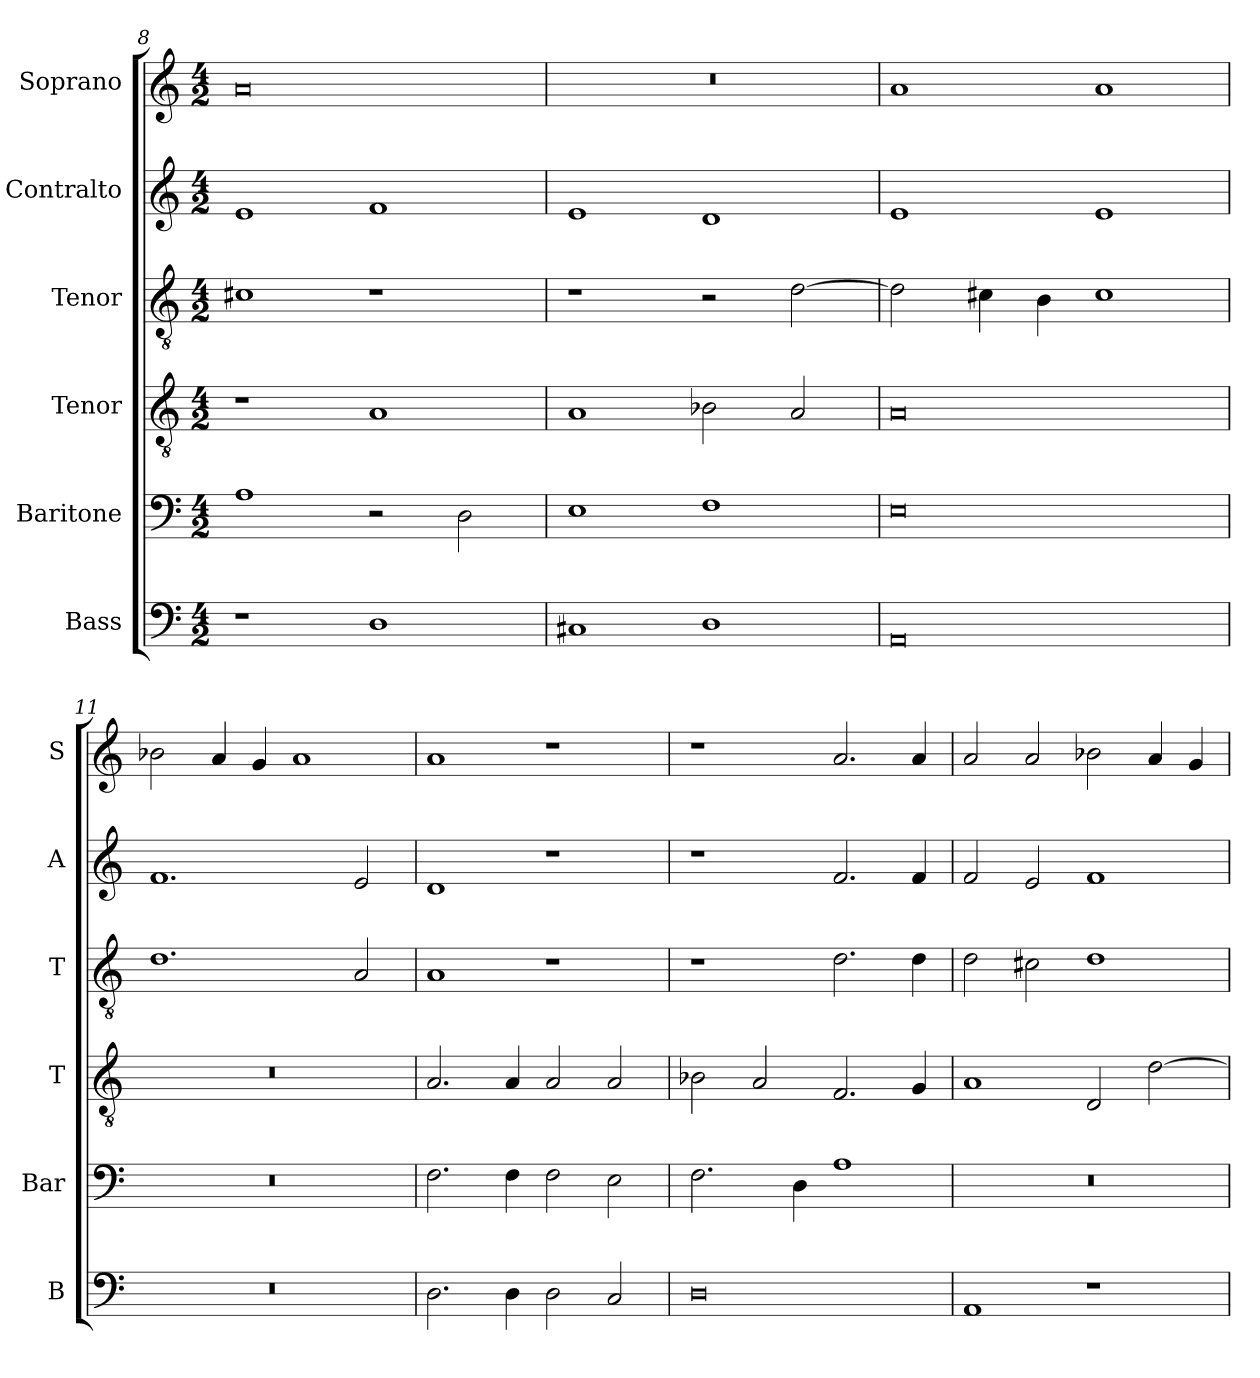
**kern	**kern	**kern	**kern	**kern	**kern
*part6	*part5	*part4	*part3	*part2	*part1
*staff6	*staff5	*staff4	*staff3	*staff2	*staff1
*I"Bass	*I"Baritone	*I"Tenor	*I"Tenor	*I"Contralto	*I"Soprano
*I'B	*I'Bar	*I'T	*I'T	*I'A	*I'S
*clefF4	*clefF4	*clefGv2	*clefGv2	*clefG2	*clefG2
*k[]	*k[]	*k[]	*k[]	*k[]	*k[]
*E:phr	*E:phr	*E:phr	*E:phr	*E:phr	*E:phr
*M4/2	*M4/2	*M4/2	*M4/2	*M4/2	*M4/2
=8	=8	=8	=8	=8	=8
1r	1A	1r	1c#X	1e	0a
1D	2r	1A	1r	1f	.
.	2D	.	.	.	.
=9	=9	=9	=9	=9	=9
1C#X	1E	1A	1r	1e	0r
1D	1F	2B-X	2r	1d	.
.	.	2A	[2d	.	.
=10	=10	=10	=10	=10	=10
0AA	0E	0A	2d]	1e	1a
.	.	.	4c#X	.	.
.	.	.	4B	.	.
.	.	.	1c#	1e	1a
=11	=11	=11	=11	=11	=11
0r	0r	0r	1.d	1.f	2b-X
.	.	.	.	.	4a
.	.	.	.	.	4g
.	.	.	.	.	1a
.	.	.	2A	2e	.
=12	=12	=12	=12	=12	=12
2.D	2.F	2.A	1A	1d	1a
4D	4F	4A	.	.	.
2D	2F	2A	1r	1r	1r
2C	2E	2A	.	.	.
=13	=13	=13	=13	=13	=13
0D	2.F	2B-X	1r	1r	1r
.	.	2A	.	.	.
.	4D	.	.	.	.
.	1A	2.F	2.d	2.f	2.a
.	.	4G	4d	4f	4a
=14	=14	=14	=14	=14	=14
1AA	0r	1A	2d	2f	2a
.	.	.	2c#X	2e	2a
1r	.	2D	1d	1f	2b-X
.	.	[2d	.	.	4a
.	.	.	.	.	4g
=	=	=	=	=	=
*-	*-	*-	*-	*-	*-
